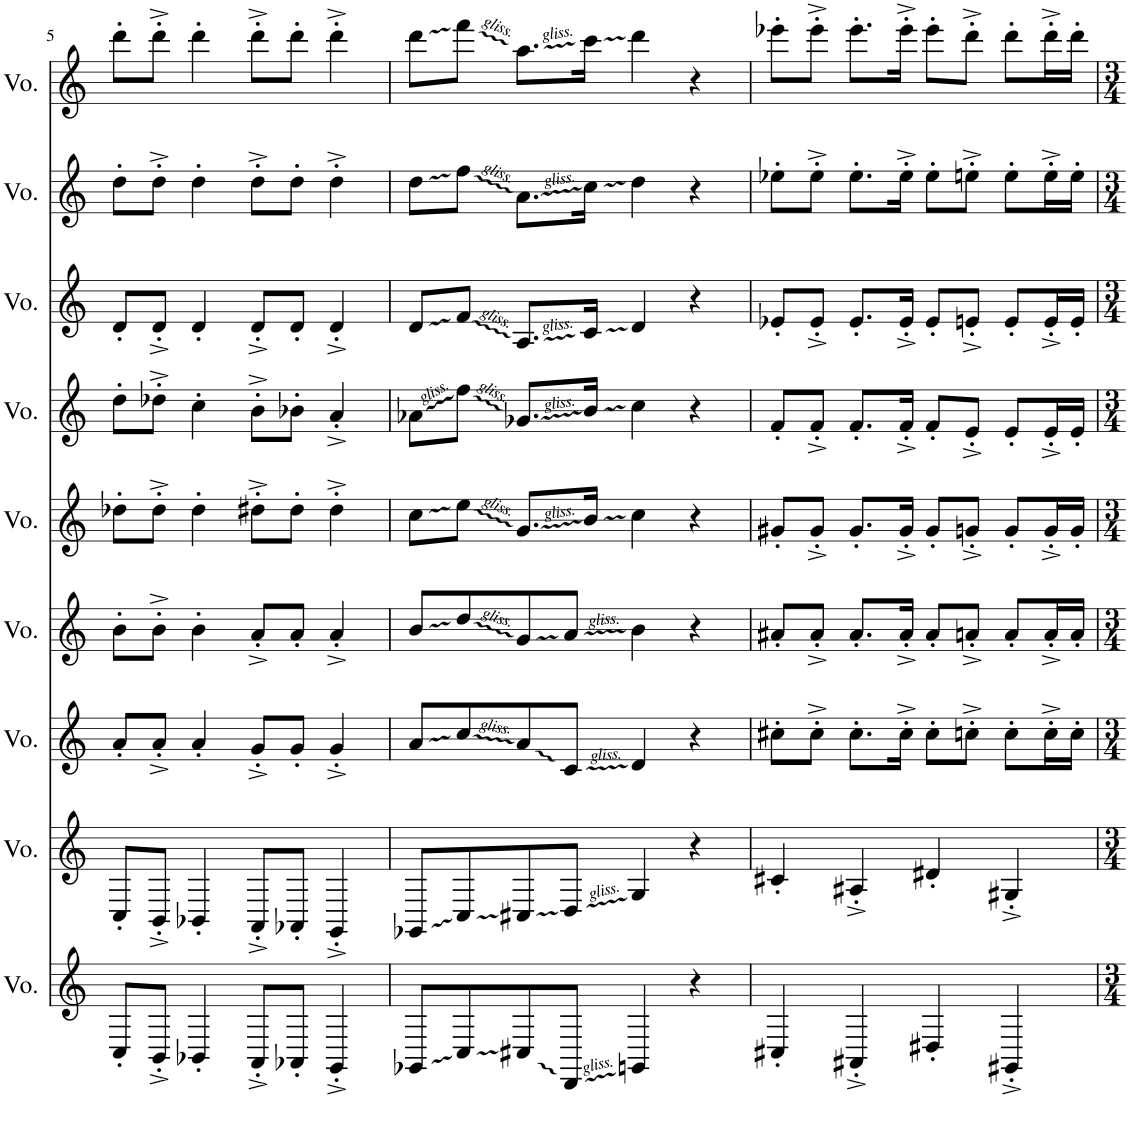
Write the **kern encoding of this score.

**kern	**kern	**kern	**kern	**kern	**kern	**kern	**kern	**kern
*part9	*part8	*part7	*part6	*part5	*part4	*part3	*part2	*part1
*staff9	*staff8	*staff7	*staff6	*staff5	*staff4	*staff3	*staff2	*staff1
*I"Voice	*I"Voice	*I"Voice	*I"Voice	*I"Voice	*I"Voice	*I"Voice	*I"Voice	*I"Voice
*I'Vo.	*I'Vo.	*I'Vo.	*I'Vo.	*I'Vo.	*I'Vo.	*I'Vo.	*I'Vo.	*I'Vo.
!!LO:PB:g=z
*clefG2	*clefG2	*clefG2	*clefG2	*clefG2	*clefG2	*clefG2	*clefG2	*clefG2
*k[]	*k[]	*k[]	*k[]	*k[]	*k[]	*k[]	*k[]	*k[]
*M4/4	*M4/4	*M4/4	*M4/4	*M4/4	*M4/4	*M4/4	*M4/4	*M4/4
=5	=5	=5	=5	=5	=5	=5	=5	=5
8C'/L	8C'/L	8a'/L	8b'\L	8dd-X'\L	8dd'\L	8d'/L	8dd'\L	8ddd'\L
8BB'^/J	8BB'^/J	8a'^/J	8b'^\J	8dd-'^\J	8dd-X'^\J	8d'^/J	8dd'^\J	8ddd'^\J
4BB-X'/	4BB-X'/	4a'/	4b'\	4dd-'\	4cc'\	4d'/	4dd'\	4ddd'\
8AA'^/L	8AA'^/L	8g'^/L	8a'^/L	8dd#X'^\L	8b'^\L	8d'^/L	8dd'^\L	8ddd'^\L
8AA-X'/J	8AA-X'/J	8g'/J	8a'/J	8dd#'\J	8b-X'\J	8d'/J	8dd'\J	8ddd'\J
4GG'^/	4GG'^/	4g'^/	4a'^/	4dd#'^\	4a'^/	4d'^/	4dd'^\	4ddd'^\
=6	=6	=6	=6	=6	=6	=6	=6	=6
8GG-X/L	8GG-X/L	8a/L	8b/L	8cc\L	8a-X\L	8d/L	8dd\L	8ddd\L
8C/	8C/	8cc/	8dd/	8ee\J	8ff\J	8f/J	8ff\J	8fff\J
8C#X/	8C#X/	8a/	8g/	8.g/L	8.g-X/L	8.A/L	8.a\L	8.aa\L
8DD/J	8D/J	8c/J	8a/J	.	.	.	.	.
.	.	.	.	16b/Jk	16b/Jk	16c/Jk	16cc\Jk	16ccc\Jk
4GGn/	4G/	4d/	4b\	4cc\	4cc\	4d/	4dd\	4ddd\
4r	4r	4r	4r	4r	4r	4r	4r	4r
=7	=7	=7	=7	=7	=7	=7	=7	=7
4C#X'/	4c#X'/	8cc#X'\L	8a#X'/L	8g#X'/L	8f'/L	8e-X'/L	8ee-X'\L	8eee-X'\L
.	.	8cc#'^\J	8a#'^/J	8g#'^/J	8f'^/J	8e-'^/J	8ee-'^\J	8eee-'^\J
4AA#X'^/	4A#X'^/	8.cc#'\L	8.a#'/L	8.g#'/L	8.f'/L	8.e-'/L	8.ee-'\L	8.eee-'\L
.	.	16cc#'^\Jk	16a#'^/Jk	16g#'^/Jk	16f'^/Jk	16e-'^/Jk	16ee-'^\Jk	16eee-'^\Jk
4D#X'/	4d#X'/	8cc#'\L	8a#'/L	8g#'/L	8f'/L	8e-'/L	8ee-'\L	8eee-'\L
.	.	8ccn'^\J	8an'^/J	8gn'^/J	8e'^/J	8en'^/J	8een'^\J	8ddd'^\J
4GG#X'^/	4G#X'^/	8cc'\L	8a'/L	8g'/L	8e'/L	8e'/L	8ee'\L	8ddd'\L
.	.	16cc'^\L	16a'^/L	16g'^/L	16e'^/L	16e'^/L	16ee'^\L	16ddd'^\L
.	.	16cc'\JJ	16a'/JJ	16g'/JJ	16e'/JJ	16e'/JJ	16ee'\JJ	16ddd'\JJ
=	=	=	=	=	=	=	=	=
*-	*-	*-	*-	*-	*-	*-	*-	*-
